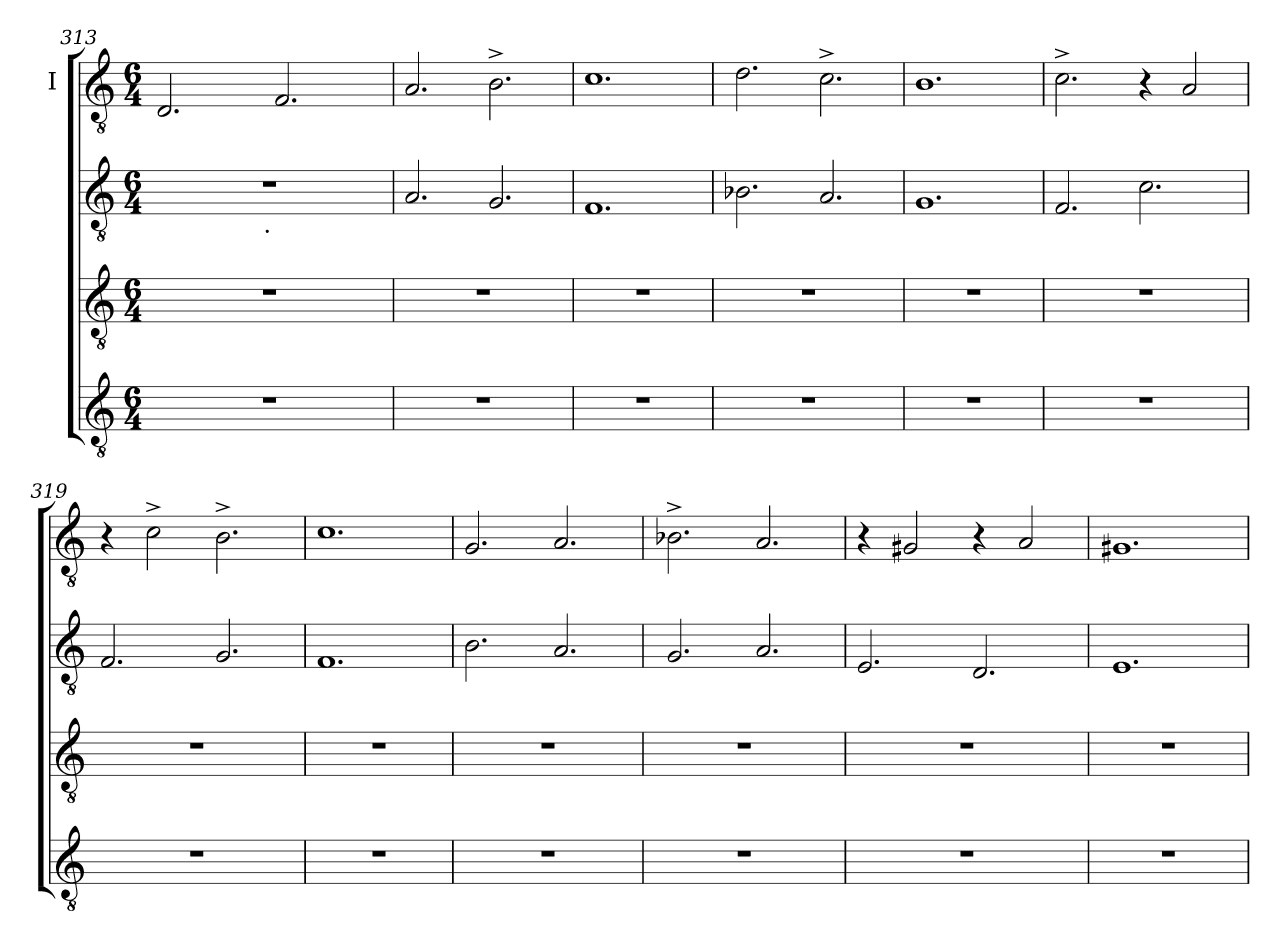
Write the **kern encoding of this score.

**kern	**kern	**kern	**kern
*part4	*part3	*part2	*part1
*staff4	*staff3	*staff2	*staff1
*	*	*	*I"I
*clefGv2	*clefGv2	*clefGv2	*clefGv2
*k[]	*k[]	*k[]	*k[]
*C:	*C:	*C:	*C:
*M6/4	*M6/4	*M6/4	*M6/4
=313	=313	=313	=313
*	*	*^	*
1.r	1.r	1.r	2ryy	2.D/
.	.	.	8..ryy	.
!	!	!	!LO:TX:b:t=.	!
.	.	.	2ryy	.
.	.	.	.	2.F/
.	.	.	4ryy	.
.	.	.	32ryy	.
*	*	*v	*v	*
=314	=314	=314	=314
1.r	1.r	2.A/	2.A/
.	.	2.G/	2.B^>\
=315	=315	=315	=315
1.r	1.r	1.F	1.c
=316	=316	=316	=316
1.r	1.r	2.B-X\	2.d\
.	.	2.A/	2.c^>\
!!LO:LB:g=z
=317	=317	=317	=317
1.r	1.r	1.G	1.B
=318	=318	=318	=318
1.r	1.r	2.F/	2.c^>\
.	.	2.c\	4r
.	.	.	2A/
=319	=319	=319	=319
1.r	1.r	2.F/	4r
.	.	.	2c^>\
.	.	2.G/	2.B^>\
=320	=320	=320	=320
1.r	1.r	1.F	1.c
=321	=321	=321	=321
1.r	1.r	2.B\	2.G/
.	.	2.A/	2.A/
=322	=322	=322	=322
1.r	1.r	2.G/	2.B-^>\
.	.	2.A/	2.A/
!!LO:LB:g=z
=323	=323	=323	=323
1.r	1.r	2.E/	4r
.	.	.	2G#/
.	.	2.D/	4r
.	.	.	2A/
=324	=324	=324	=324
1.r	1.r	1.E	1.G#
=	=	=	=
*-	*-	*-	*-
